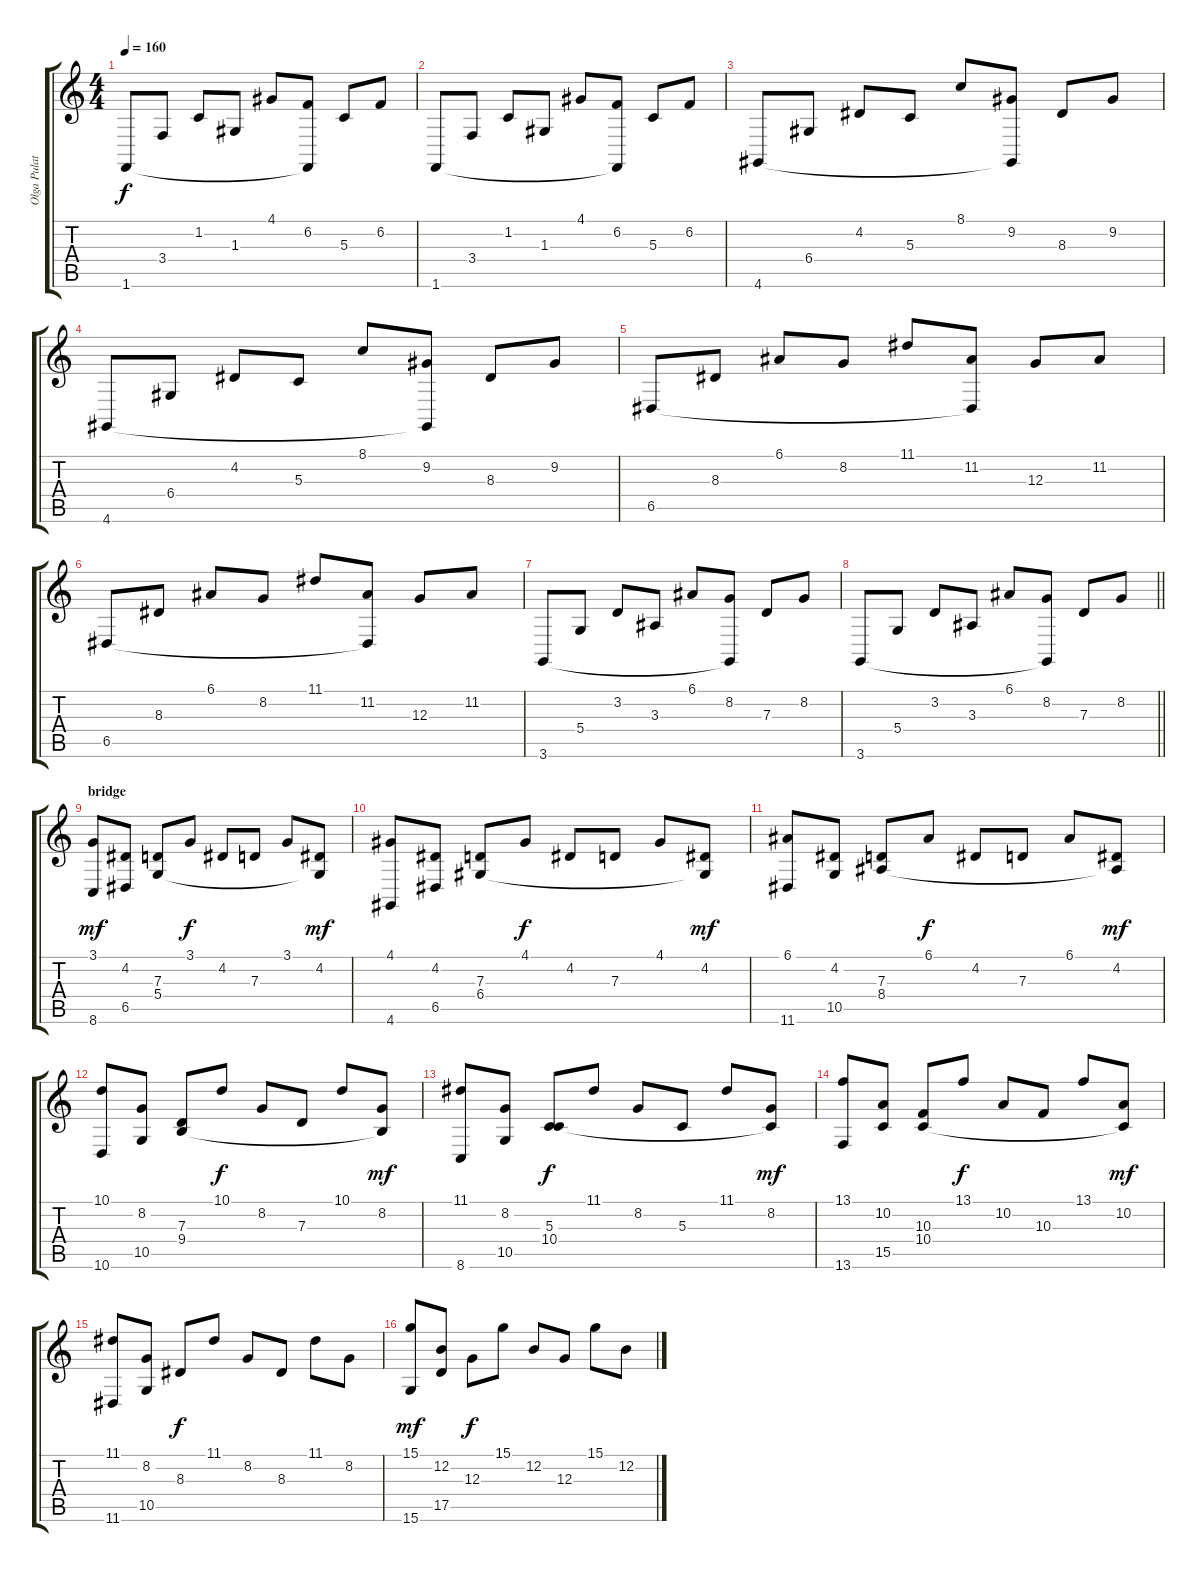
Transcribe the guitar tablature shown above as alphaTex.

\track ("Olga Pulatova" "Olga Pulat") {instrument acousticgrandpiano}
\staff {score tabs}
\tuning (E4 B3 G3 D3 A2 E2) {hide}
\ts (4 4)
\tempo 160
\clef g2
\ks c
1.6.8{dy f} 3.4.8 1.2.8 1.3.8 4.1.8 (6.2 1.6{t}).8 5.3.8 6.2.8 |
1.6.8 3.4.8 1.2.8 1.3.8 4.1.8 (6.2 1.6{t}).8 5.3.8 6.2.8 |
4.6.8 6.4.8 4.2.8 5.3.8 8.1.8 (9.2 4.6{t}).8 8.3.8 9.2.8 |
4.6.8 6.4.8 4.2.8 5.3.8 8.1.8 (9.2 4.6{t}).8 8.3.8 9.2.8 |
6.5.8 8.3.8 6.1.8 8.2.8 11.1.8 (11.2 6.5{t}).8 12.3.8 11.2.8 |
6.5.8 8.3.8 6.1.8 8.2.8 11.1.8 (11.2 6.5{t}).8 12.3.8 11.2.8 |
3.6.8 5.4.8 3.2.8 3.3.8 6.1.8 (8.2 3.6{t}).8 7.3.8 8.2.8 |
\barLineRight lightlight
3.6.8 5.4.8 3.2.8 3.3.8 6.1.8 (8.2 3.6{t}).8 7.3.8 8.2.8 |
\section ("" "bridge")
(3.1 8.6).8{dy mf} (4.2 6.5).8 (7.3 5.4).8 3.1.8{dy f} 4.2.8 7.3.8 3.1.8 (4.2 5.4{t}).8{dy mf} |
(4.1 4.6).8 (4.2 6.5).8 (7.3 6.4).8 4.1.8{dy f} 4.2.8 7.3.8 4.1.8 (4.2 6.4{t}).8{dy mf} |
(6.1 11.6).8 (4.2 10.5).8 (7.3 8.4).8 6.1.8{dy f} 4.2.8 7.3.8 6.1.8 (4.2 8.4{t}).8{dy mf} |
(10.1 10.6).8 (8.2 10.5).8 (7.3 9.4).8 10.1.8{dy f} 8.2.8 7.3.8 10.1.8 (8.2 9.4{t}).8{dy mf} |
(11.1 8.6).8 (8.2 10.5).8 (5.3 10.4).8{dy f} 11.1.8 8.2.8 5.3.8 11.1.8 (8.2 10.4{t}).8{dy mf} |
(13.1 13.6).8 (10.2 15.5).8 (10.3 10.4).8 13.1.8{dy f} 10.2.8 10.3.8 13.1.8 (10.2 10.4{t}).8{dy mf} |
(11.1 11.6).8 (8.2 10.5).8 8.3.8{dy f} 11.1.8 8.2.8 8.3.8 11.1.8 8.2.8 |
(15.1 15.6).8{dy mf} (12.2 17.5).8 12.3.8{dy f} 15.1.8 12.2.8 12.3.8 15.1.8 12.2.8
